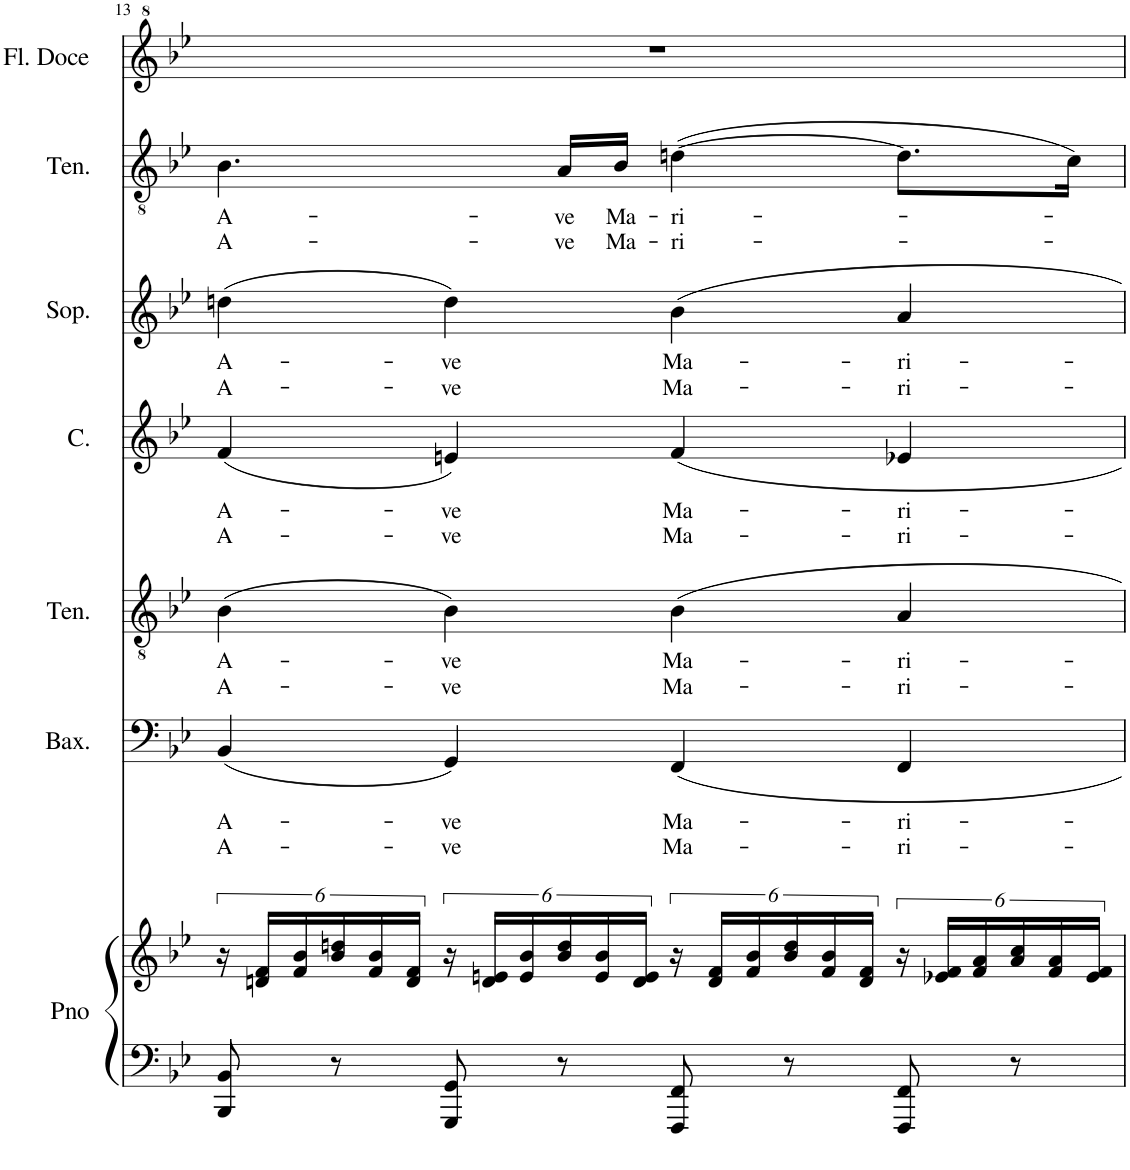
**kern	**kern	**kern	**text	**text	**kern	**text	**text	**kern	**text	**text	**kern	**text	**text	**kern	**text	**text	**kern
*part7	*part7	*part6	*part6	*part6	*part5	*part5	*part5	*part4	*part4	*part4	*part3	*part3	*part3	*part2	*part2	*part2	*part1
*staff8	*staff7	*staff6	*staff6	*staff6	*staff5	*staff5	*staff5	*staff4	*staff4	*staff4	*staff3	*staff3	*staff3	*staff2	*staff2	*staff2	*staff1
*I"Piano	*	*I"Baixo	*	*	*I"Tenor	*	*	*I"Contralto	*	*	*I"Soprano	*	*	*I"Tenor	*	*	*I"Flauta Doce
*I'Pno	*	*I'Bax.	*	*	*I'Ten.	*	*	*I'C.	*	*	*I'Sop.	*	*	*I'Ten.	*	*	*I'Fl. Doce
!!LO:PB:g=z
*clefF4	*clefG2	*clefF4	*	*	*clefGv2	*	*	*clefG2	*	*	*clefG2	*	*	*clefGv2	*	*	*clefG^2
*k[b-e-]	*k[b-e-]	*k[b-e-]	*	*	*k[b-e-]	*	*	*k[b-e-]	*	*	*k[b-e-]	*	*	*k[b-e-]	*	*	*k[b-e-]
*M4/4	*M4/4	*M4/4	*	*	*M4/4	*	*	*M4/4	*	*	*M4/4	*	*	*M4/4	*	*	*M4/4
*met(c)	*met(c)	*met(c)	*	*	*met(c)	*	*	*met(c)	*	*	*met(c)	*	*	*met(c)	*	*	*met(c)
=13	=13	=13	=13	=13	=13	=13	=13	=13	=13	=13	=13	=13	=13	=13	=13	=13	=13
!	!	!	!LO:LY:b	!LO:LY:b	!	!LO:LY:b	!LO:LY:b	!	!LO:LY:b	!LO:LY:b	!	!LO:LY:b	!LO:LY:b	!	!LO:LY:b	!LO:LY:b	!
8BBB-/ 8BB-/	24r	(4BB-/	A-	A-	(4B-\	A-	A-	(4f/	A-	A-	(4ddn\	A-	A-	4.B-\	A-	A-	1r
.	24dn/ 24f/LL	.	.	.	.	.	.	.	.	.	.	.	.	.	.	.	.
.	24f/ 24b-/	.	.	.	.	.	.	.	.	.	.	.	.	.	.	.	.
8r	24b-/ 24ddn/	.	.	.	.	.	.	.	.	.	.	.	.	.	.	.	.
.	24f/ 24b-/	.	.	.	.	.	.	.	.	.	.	.	.	.	.	.	.
.	24d/ 24f/JJ	.	.	.	.	.	.	.	.	.	.	.	.	.	.	.	.
!	!	!	!LO:LY:b	!LO:LY:b	!	!LO:LY:b	!LO:LY:b	!	!LO:LY:b	!LO:LY:b	!	!LO:LY:b	!LO:LY:b	!	!	!	!
8GGG/ 8GG/	24r	4GG/)	-ve	-ve	4B-\)	-ve	-ve	4en/)	-ve	-ve	4dd\)	-ve	-ve	.	.	.	.
.	24d/ 24en/LL	.	.	.	.	.	.	.	.	.	.	.	.	.	.	.	.
.	24e/ 24b-/	.	.	.	.	.	.	.	.	.	.	.	.	.	.	.	.
!	!	!	!	!	!	!	!	!	!	!	!	!	!	!	!LO:LY:b	!LO:LY:b	!
8r	24b-/ 24dd/	.	.	.	.	.	.	.	.	.	.	.	.	16A/LL	-ve	-ve	.
.	24e/ 24b-/	.	.	.	.	.	.	.	.	.	.	.	.	.	.	.	.
!	!	!	!	!	!	!	!	!	!	!	!	!	!	!	!LO:LY:b	!LO:LY:b	!
.	.	.	.	.	.	.	.	.	.	.	.	.	.	16B-/JJ	Ma-	Ma-	.
.	24d/ 24e/JJ	.	.	.	.	.	.	.	.	.	.	.	.	.	.	.	.
!	!	!	!LO:LY:b	!LO:LY:b	!	!LO:LY:b	!LO:LY:b	!	!LO:LY:b	!LO:LY:b	!	!LO:LY:b	!LO:LY:b	!	!LO:LY:b	!LO:LY:b	!
8FFF/ 8FF/	24r	4FF/	Ma-	Ma-	4B-\	Ma-	Ma-	4f/	Ma-	Ma-	4b-\	Ma-	Ma-	([4dn\	-ri-	-ri-	.
.	24d/ 24f/LL	.	.	.	.	.	.	.	.	.	.	.	.	.	.	.	.
.	24f/ 24b-/	.	.	.	.	.	.	.	.	.	.	.	.	.	.	.	.
8r	24b-/ 24dd/	.	.	.	.	.	.	.	.	.	.	.	.	.	.	.	.
.	24f/ 24b-/	.	.	.	.	.	.	.	.	.	.	.	.	.	.	.	.
.	24d/ 24f/JJ	.	.	.	.	.	.	.	.	.	.	.	.	.	.	.	.
!	!	!	!LO:LY:b	!LO:LY:b	!	!LO:LY:b	!LO:LY:b	!	!LO:LY:b	!LO:LY:b	!	!LO:LY:b	!LO:LY:b	!	!	!	!
8FFF/ 8FF/	24r	4FF/	-ri-	-ri-	4A/	-ri-	-ri-	4e-X/	-ri-	-ri-	4a/	-ri-	-ri-	8.d\L]	.	.	.
.	24e-X/ 24f/LL	.	.	.	.	.	.	.	.	.	.	.	.	.	.	.	.
.	24f/ 24a/	.	.	.	.	.	.	.	.	.	.	.	.	.	.	.	.
8r	24a/ 24cc/	.	.	.	.	.	.	.	.	.	.	.	.	.	.	.	.
.	24f/ 24a/	.	.	.	.	.	.	.	.	.	.	.	.	.	.	.	.
.	.	.	.	.	.	.	.	.	.	.	.	.	.	16c\Jk)	.	.	.
.	24e-/ 24f/JJ	.	.	.	.	.	.	.	.	.	.	.	.	.	.	.	.
=	=	=	=	=	=	=	=	=	=	=	=	=	=	=	=	=	=
*-	*-	*-	*-	*-	*-	*-	*-	*-	*-	*-	*-	*-	*-	*-	*-	*-	*-
